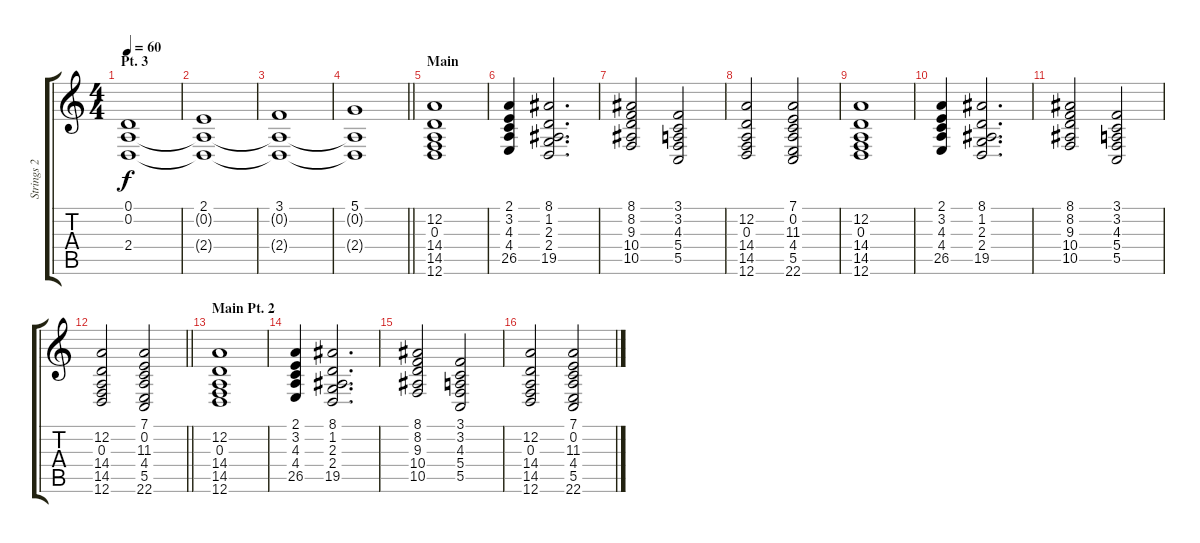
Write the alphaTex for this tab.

\track ("Strings 2" "Strings 2") {instrument synthstrings1}
\staff {score tabs}
\tuning (D4 A3 F3 C3 G2 D2) {hide}
\ts (4 4)
\section ("" "Pt. 3")
\tempo 60
\clef g2
\ks c
(0.1 0.2 2.4).1{dy f} |
(2.1 0.2{t} 2.4{t}).1 |
(3.1 0.2{t} 2.4{t}).1 |
\barLineRight lightlight
(5.1 0.2{t} 2.4{t}).1 |
\section ("" "Main")
(12.2 0.3 14.4 14.5 12.6).1 |
(2.1 3.2 4.3 4.4 26.5).4 (8.1 1.2 2.3 2.4 19.5).2{d} |
(8.1 8.2 9.3 10.4 10.5).2 (3.1 3.2 4.3 5.4 5.5).2 |
(12.2 0.3 14.4 14.5 12.6).2 (7.1 0.2 11.3 4.4 5.5 22.6).2 |
(12.2 0.3 14.4 14.5 12.6).1 |
(2.1 3.2 4.3 4.4 26.5).4 (8.1 1.2 2.3 2.4 19.5).2{d} |
(8.1 8.2 9.3 10.4 10.5).2 (3.1 3.2 4.3 5.4 5.5).2 |
\barLineRight lightlight
(12.2 0.3 14.4 14.5 12.6).2 (7.1 0.2 11.3 4.4 5.5 22.6).2 |
\section ("" "Main Pt. 2")
(12.2 0.3 14.4 14.5 12.6).1 |
(2.1 3.2 4.3 4.4 26.5).4 (8.1 1.2 2.3 2.4 19.5).2{d} |
(8.1 8.2 9.3 10.4 10.5).2 (3.1 3.2 4.3 5.4 5.5).2 |
(12.2 0.3 14.4 14.5 12.6).2 (7.1 0.2 11.3 4.4 5.5 22.6).2
